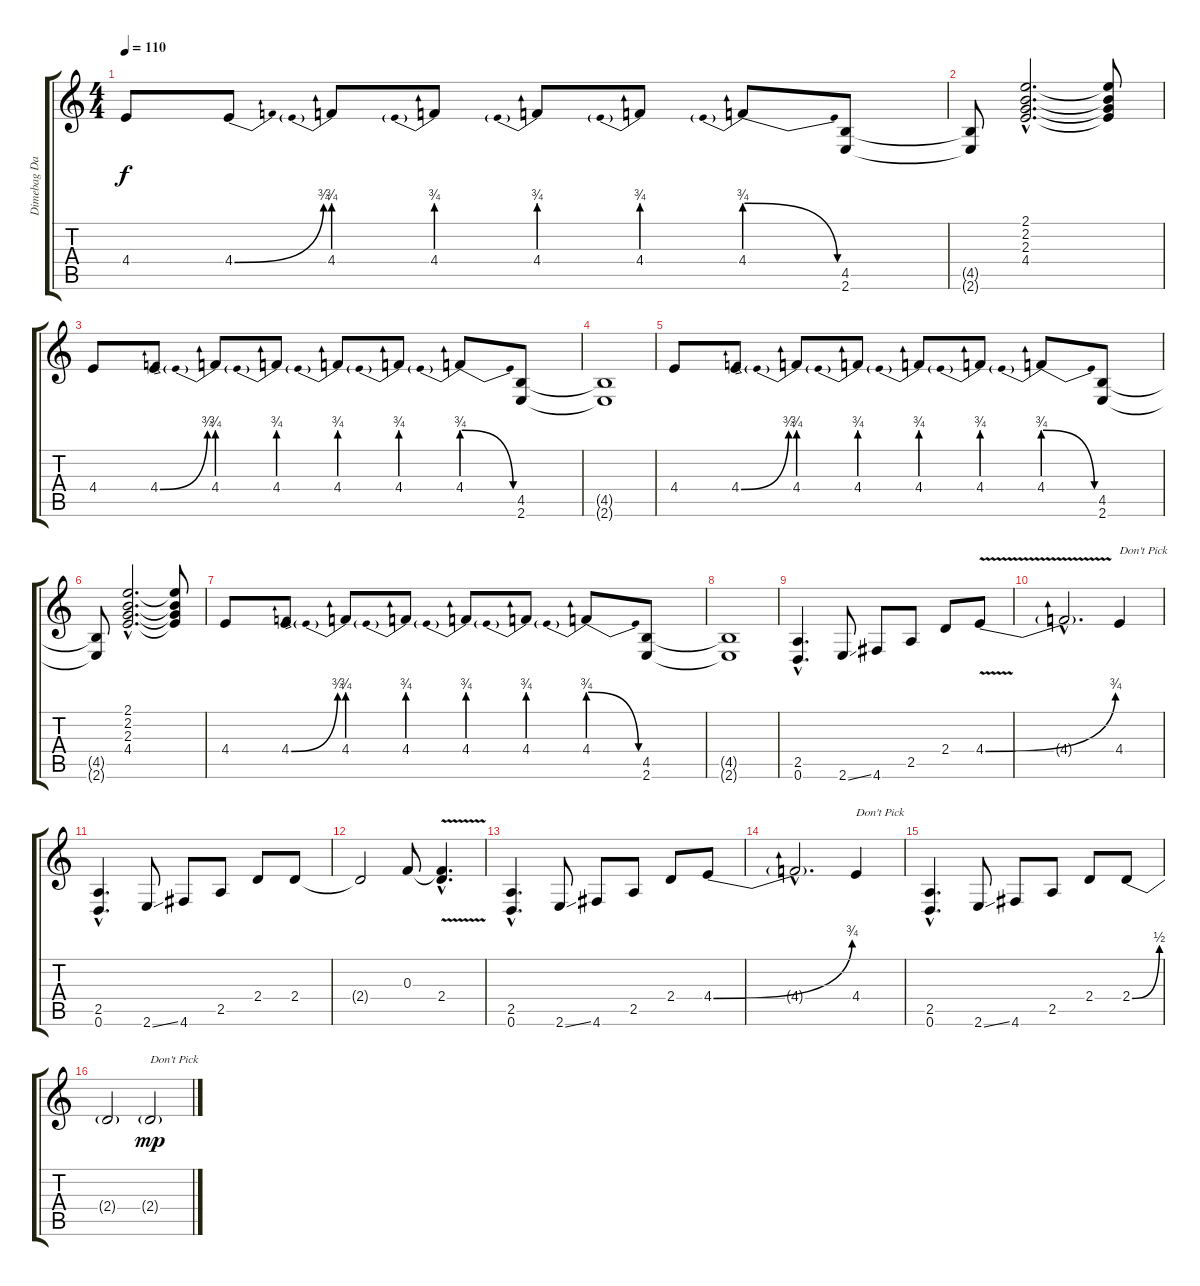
\track ("Dimebag Darrell Rhythm" "Dimebag Da") {instrument overdrivenguitar}
\staff {score tabs}
\tuning (D4 A3 F3 C3 G2 D2) {hide}
\ts (4 4)
\tempo 110
\clef g2
\ks c
4.4.8{dy f} 4.4{be (bend 0 0 60 3)}.8 4.4{be (prebend 0 3 60 3)}.8 4.4{be (prebend 0 3 60 3)}.8 4.4{be (prebend 0 3 60 3)}.8 4.4{be (prebend 0 3 60 3)}.8 4.4{be (prebendrelease 0 3 60 0)}.8 (4.5 2.6).8 |
(4.5{t} 2.6{t}).8 (2.1{hac} 2.2{hac} 2.3{hac} 4.4{hac}).2{d} (2.1{t} 2.2{t} 2.3{t} 4.4{t}).8 |
4.4.8 4.4{be (bend 0 0 60 3)}.8 4.4{be (prebend 0 3 60 3)}.8 4.4{be (prebend 0 3 60 3)}.8 4.4{be (prebend 0 3 60 3)}.8 4.4{be (prebend 0 3 60 3)}.8 4.4{be (prebendrelease 0 3 60 0)}.8 (4.5 2.6).8 |
(4.5{t} 2.6{t}).1 |
4.4.8 4.4{be (bend 0 0 60 3)}.8 4.4{be (prebend 0 3 60 3)}.8 4.4{be (prebend 0 3 60 3)}.8 4.4{be (prebend 0 3 60 3)}.8 4.4{be (prebend 0 3 60 3)}.8 4.4{be (prebendrelease 0 3 60 0)}.8 (4.5 2.6).8 |
(4.5{t} 2.6{t}).8 (2.1{hac} 2.2{hac} 2.3{hac} 4.4{hac}).2{d} (2.1{t} 2.2{t} 2.3{t} 4.4{t}).8 |
4.4.8 4.4{be (bend 0 0 60 3)}.8 4.4{be (prebend 0 3 60 3)}.8 4.4{be (prebend 0 3 60 3)}.8 4.4{be (prebend 0 3 60 3)}.8 4.4{be (prebend 0 3 60 3)}.8 4.4{be (prebendrelease 0 3 60 0)}.8 (4.5 2.6).8 |
(4.5{t} 2.6{t}).1 |
(2.5{hac} 0.6{hac}).4{d} 2.6{ss}.8 4.6.8 2.5.8 2.4.8 4.4{be (bend 0 0 60 3) v}.8 |
4.4{hac t}.2{d} 4.4.4{txt "Don't Pick"} |
(2.5{hac} 0.6{hac}).4{d} 2.6{ss}.8 4.6.8 2.5.8 2.4.8 2.4.8 |
2.4{t}.2 0.3.8 (0.3{v hac t} 2.4{v hac}).4{d} |
(2.5{hac} 0.6{hac}).4{d} 2.6{ss}.8 4.6.8 2.5.8 2.4.8 4.4{be (bend 0 0 60 3)}.8 |
4.4{hac t}.2{d} 4.4.4{txt "Don't Pick"} |
(2.5{hac} 0.6{hac}).4{d} 2.6{ss}.8 4.6.8 2.5.8 2.4.8 2.4{be (bend 0 0 60 2)}.8 |
2.4{t}.2 2.4{g}.2{txt "Don't Pick" dy mp}
